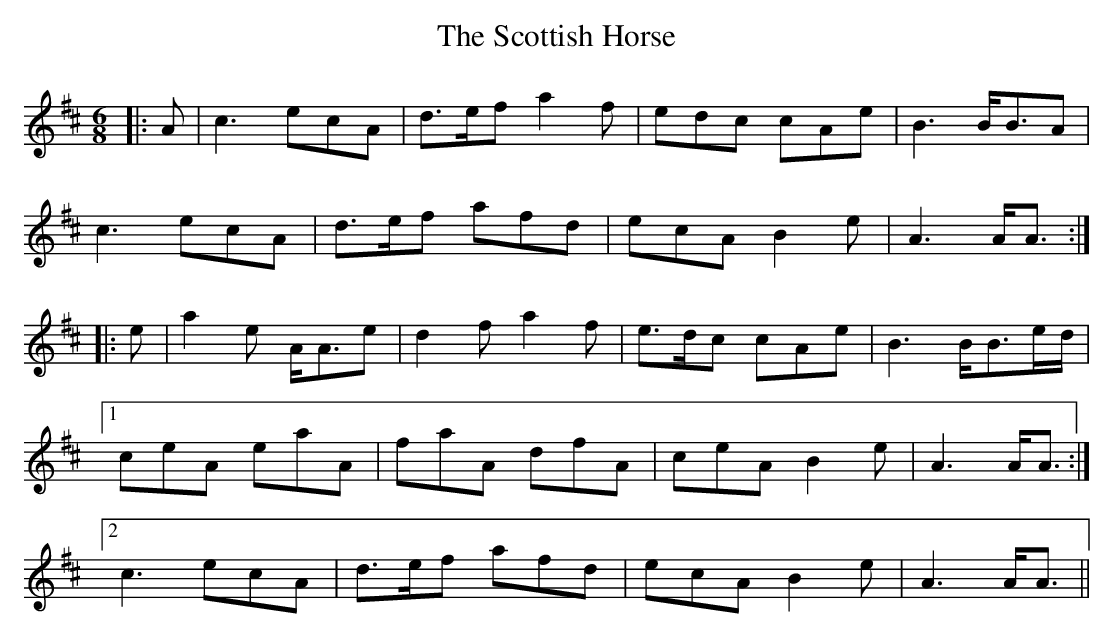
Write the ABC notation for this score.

X:1
T: The Scottish Horse
M: 6/8
L: 1/8
K: Amix
|:A|c3 ecA|d>ef a2 f|edc cAe|B3 B<BA|
c3 ecA|d>ef afd|ecA B2e|A3 A<A:|
|:e|a2 e A<Ae|d2 f a2 f|e>dc cAe|B3 B<Be/d/|
[1 ceA eaA|faA dfA|ceA B2 e|A3 A<A:|
[2 c3 ecA|d>ef afd|ecA B2 e|A3 A<A||
